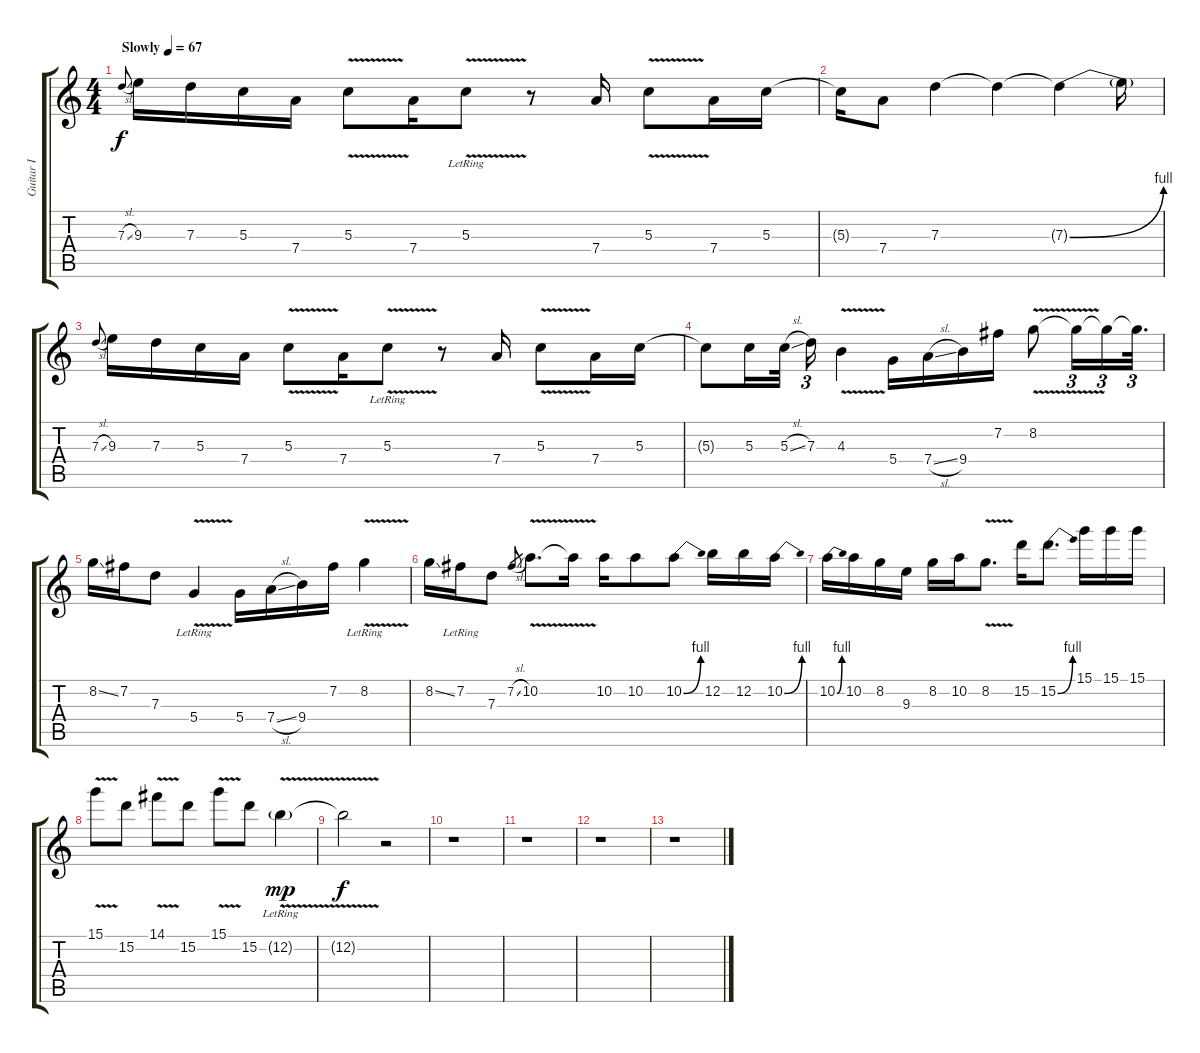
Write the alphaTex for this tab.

\track ("Guitar I" "Guitar I") {instrument overdrivenguitar}
\staff {score tabs}
\tuning (E4 B3 G3 D3 A2 E2) {hide}
\ts (4 4)
\tempo (67 "Slowly")
\clef g2
\ks c
7.3{sl}.8{gr onbeat dy f instrument overdrivenguitar} 9.3.16 7.3.16 5.3.16 7.4.16 5.3{v}.8 7.4.16 5.3{v lr}.8 r.8 7.4.16 5.3{v}.8 7.4.16 5.3.16 |
5.3{t}.16 7.4.8 7.3.4 7.3{t}.4 7.3{be (bend 0 0 60 4) t}.4 7.3{t}.16 |
7.3{sl}.8{gr onbeat} 9.3.16 7.3.16 5.3.16 7.4.16 5.3{v}.8 7.4.16 5.3{v lr}.8 r.8 7.4.16 5.3{v}.8 7.4.16 5.3.16 |
5.3{t}.8 5.3.16 5.3{sl}.32{beam splitsecondary} 7.3.16{tu (3 2)} 4.3{v}.4 5.4.16 7.4{sl}.16 9.4.16 7.2.16 8.2{v}.8 8.2{t}.16{tu (3 2)} 8.2{t}.16{tu (3 2)} 8.2{t}.32{d tu (3 2)} |
8.2{ss}.16 7.2.16 7.3.8 5.4{v lr}.4 5.4.16 7.4{sl}.16 9.4.16 7.2.16 8.2{v lr}.4 |
8.2{ss}.16 7.2{lr}.16 7.3.8 7.2{sl}.8{gr} 10.2{v}.8{d} 10.2{t}.16 10.2.16 10.2.8 10.2{be (bend 0 0 60 4)}.8 12.2.16 12.2.16 10.2{be (bend 0 0 60 4)}.16 |
10.2{be (bend 0 0 60 4)}.16 10.2.16 8.2.16 9.3.16 8.2.16 10.2.16 8.2{v}.8{d} 15.2.16 15.2{be (bend 0 0 60 4)}.8{d} 15.1.16 15.1.16 15.1.16 |
15.1{v}.8 15.2.8 14.1{v}.8 15.2.8 15.1{v}.8 15.2.8 12.2{v g lr}.4{dy mp} |
12.2{t}.2{dy f} r.2 |
r.1 |
r.1 |
r.1 |
r.1
